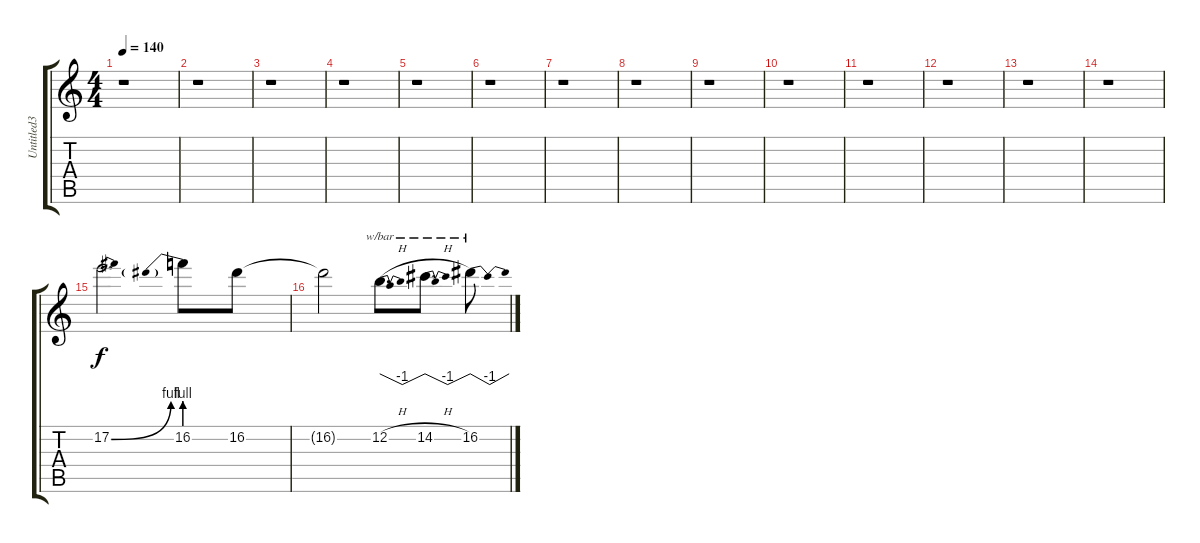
\track ("Untitled3" "Untitled3") {instrument distortionguitar}
\staff {score tabs}
\tuning (E4 B3 G3 D3 A2 E2) {hide}
\ts (4 4)
\tempo 140
\clef g2
\ks c
r.1{dy f} |
r.1 |
r.1 |
r.1 |
r.1 |
r.1 |
r.1 |
r.1 |
r.1 |
r.1 |
r.1 |
r.1 |
r.1 |
r.1 |
17.2{be (bend 0 0 60 4)}.2{d} 16.2{be (prebend 40 4 60 4)}.8 16.2.8 |
16.2{t}.2 12.2{h}.8{d tbe (dip default 0 0 30 -4 60 0)} 14.2{h}.8{d tbe (dip default 0 0 30 -4 60 0)} 16.2.8{tbe (dip default 0 0 30 -4 60 0)}
